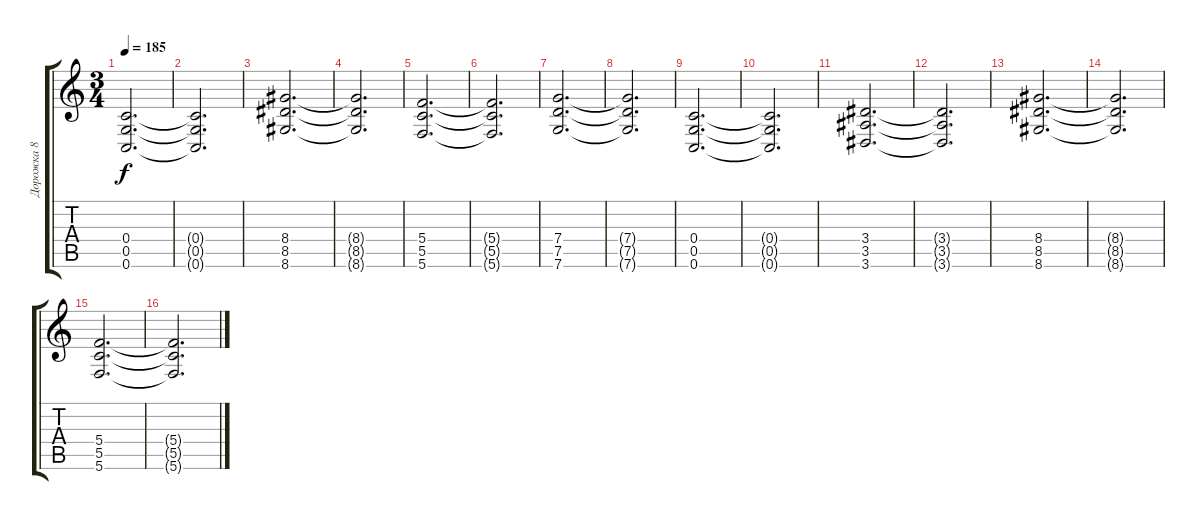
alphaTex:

\track ("Дорожка 8" "Дорожка 8") {instrument overdrivenguitar}
\staff {score tabs}
\tuning (D4 A3 F3 C3 G2 C2) {hide}
\ts (3 4)
\tempo 185
\clef g2
\ks c
(0.4 0.5 0.6).2{d dy f} |
(0.4{t} 0.5{t} 0.6{t}).2{d} |
(8.4 8.5 8.6).2{d} |
(8.4{t} 8.5{t} 8.6{t}).2{d} |
(5.4 5.5 5.6).2{d} |
(5.4{t} 5.5{t} 5.6{t}).2{d} |
(7.4 7.5 7.6).2{d} |
(7.4{t} 7.5{t} 7.6{t}).2{d} |
(0.4 0.5 0.6).2{d} |
(0.4{t} 0.5{t} 0.6{t}).2{d} |
(3.4 3.5 3.6).2{d} |
(3.4{t} 3.5{t} 3.6{t}).2{d} |
(8.4 8.5 8.6).2{d} |
(8.4{t} 8.5{t} 8.6{t}).2{d} |
(5.4 5.5 5.6).2{d} |
(5.4{t} 5.5{t} 5.6{t}).2{d}
